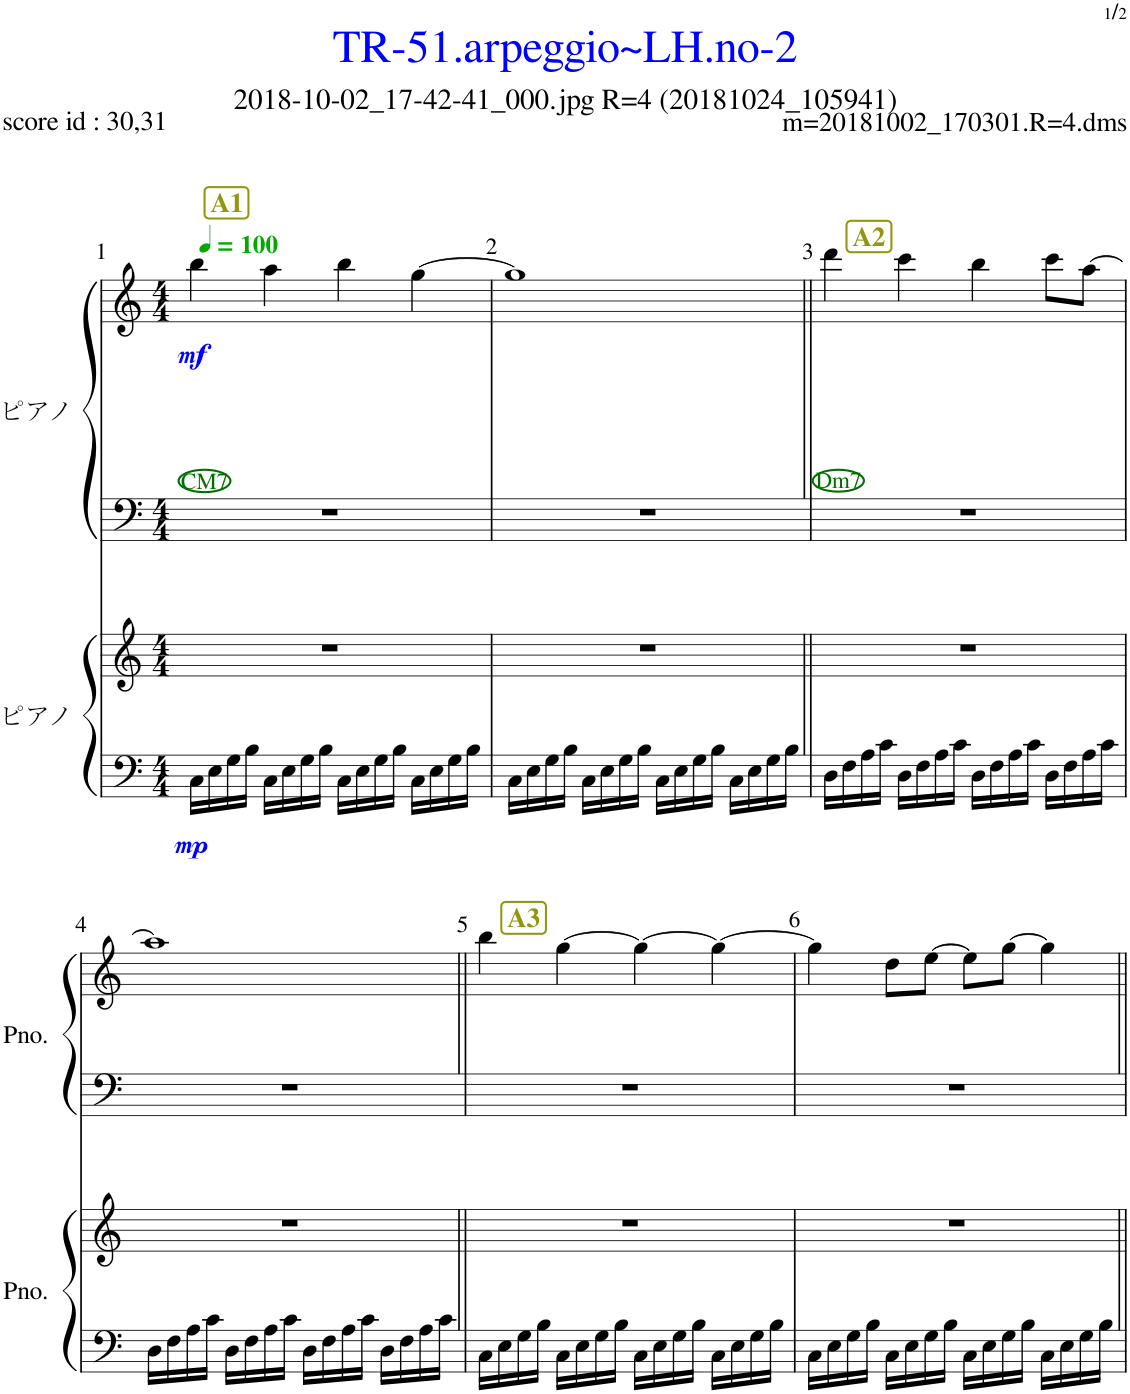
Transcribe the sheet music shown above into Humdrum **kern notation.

**kern	**kern	**dynam	**kern	**kern	**dynam
*part2	*part2	*part2	*part1	*part1	*part1
*staff4	*staff3	*staff3/4	*staff2	*staff1	*staff1/2
*I"ピアノ	*	*	*I"ピアノ	*	*
*clefF4	*clefG2	*	*clefF4	*clefG2	*
*k[]	*k[]	*	*k[]	*k[]	*
*M4/4	*M4/4	*	*M4/4	*M4/4	*
*MM100	*MM100	*	*MM100	*MM100	*
!!LO:REH:place=s1:a:B:cj:color=#91980E:fs=13:t=A1
=1	=1	=1	=1	=1	=1
!	!	!	!	!LO:TX:b:color=#006F00:t=CM7	!
!	!	!LO:DY:b=2	!	!	!LO:DY:b
16C\LL	1r	mp	1r	4bb\	mf
16E\	.	.	.	.	.
16G\	.	.	.	.	.
16B\JJ	.	.	.	.	.
16C\LL	.	.	.	4aa\	.
16E\	.	.	.	.	.
16G\	.	.	.	.	.
16B\JJ	.	.	.	.	.
16C\LL	.	.	.	4bb\	.
16E\	.	.	.	.	.
16G\	.	.	.	.	.
16B\JJ	.	.	.	.	.
16C\LL	.	.	.	[4gg\	.
16E\	.	.	.	.	.
16G\	.	.	.	.	.
16B\JJ	.	.	.	.	.
=2	=2	=2	=2	=2	=2
16C\LL	1r	.	1r	1gg]	.
16E\	.	.	.	.	.
16G\	.	.	.	.	.
16B\JJ	.	.	.	.	.
16C\LL	.	.	.	.	.
16E\	.	.	.	.	.
16G\	.	.	.	.	.
16B\JJ	.	.	.	.	.
16C\LL	.	.	.	.	.
16E\	.	.	.	.	.
16G\	.	.	.	.	.
16B\JJ	.	.	.	.	.
16C\LL	.	.	.	.	.
16E\	.	.	.	.	.
16G\	.	.	.	.	.
16B\JJ	.	.	.	.	.
!!LO:REH:place=s1:a:B:cj:color=#91980E:fs=13:t=A2
=3||	=3||	=3||	=3||	=3||	=3||
!	!	!	!	!LO:TX:b:color=#006F00:t=Dm7	!
16D\LL	1r	.	1r	4ddd\	.
16F\	.	.	.	.	.
16A\	.	.	.	.	.
16c\JJ	.	.	.	.	.
16D\LL	.	.	.	4ccc\	.
16F\	.	.	.	.	.
16A\	.	.	.	.	.
16c\JJ	.	.	.	.	.
16D\LL	.	.	.	4bb\	.
16F\	.	.	.	.	.
16A\	.	.	.	.	.
16c\JJ	.	.	.	.	.
16D\LL	.	.	.	8ccc\L	.
16F\	.	.	.	.	.
16A\	.	.	.	[8aa\J	.
16c\JJ	.	.	.	.	.
!!LO:LB:g=z
=4	=4	=4	=4	=4	=4
16D\LL	1r	.	1r	1aa]	.
16F\	.	.	.	.	.
16A\	.	.	.	.	.
16c\JJ	.	.	.	.	.
16D\LL	.	.	.	.	.
16F\	.	.	.	.	.
16A\	.	.	.	.	.
16c\JJ	.	.	.	.	.
16D\LL	.	.	.	.	.
16F\	.	.	.	.	.
16A\	.	.	.	.	.
16c\JJ	.	.	.	.	.
16D\LL	.	.	.	.	.
16F\	.	.	.	.	.
16A\	.	.	.	.	.
16c\JJ	.	.	.	.	.
!!LO:REH:place=s1:a:B:cj:color=#91980E:fs=13:t=A3
=5||	=5||	=5||	=5||	=5||	=5||
16C\LL	1r	.	1r	4bb\	.
16E\	.	.	.	.	.
16G\	.	.	.	.	.
16B\JJ	.	.	.	.	.
16C\LL	.	.	.	[4gg\	.
16E\	.	.	.	.	.
16G\	.	.	.	.	.
16B\JJ	.	.	.	.	.
16C\LL	.	.	.	4gg\_	.
16E\	.	.	.	.	.
16G\	.	.	.	.	.
16B\JJ	.	.	.	.	.
16C\LL	.	.	.	4gg\_	.
16E\	.	.	.	.	.
16G\	.	.	.	.	.
16B\JJ	.	.	.	.	.
=6	=6	=6	=6	=6	=6
16C\LL	1r	.	1r	4gg\]	.
16E\	.	.	.	.	.
16G\	.	.	.	.	.
16B\JJ	.	.	.	.	.
16C\LL	.	.	.	8dd\L	.
16E\	.	.	.	.	.
16G\	.	.	.	[8ee\J	.
16B\JJ	.	.	.	.	.
16C\LL	.	.	.	8ee\L]	.
16E\	.	.	.	.	.
16G\	.	.	.	[8gg\J	.
16B\JJ	.	.	.	.	.
16C\LL	.	.	.	4gg\]	.
16E\	.	.	.	.	.
16G\	.	.	.	.	.
16B\JJ	.	.	.	.	.
=||	=||	=||	=||	=||	=||
*-	*-	*-	*-	*-	*-
